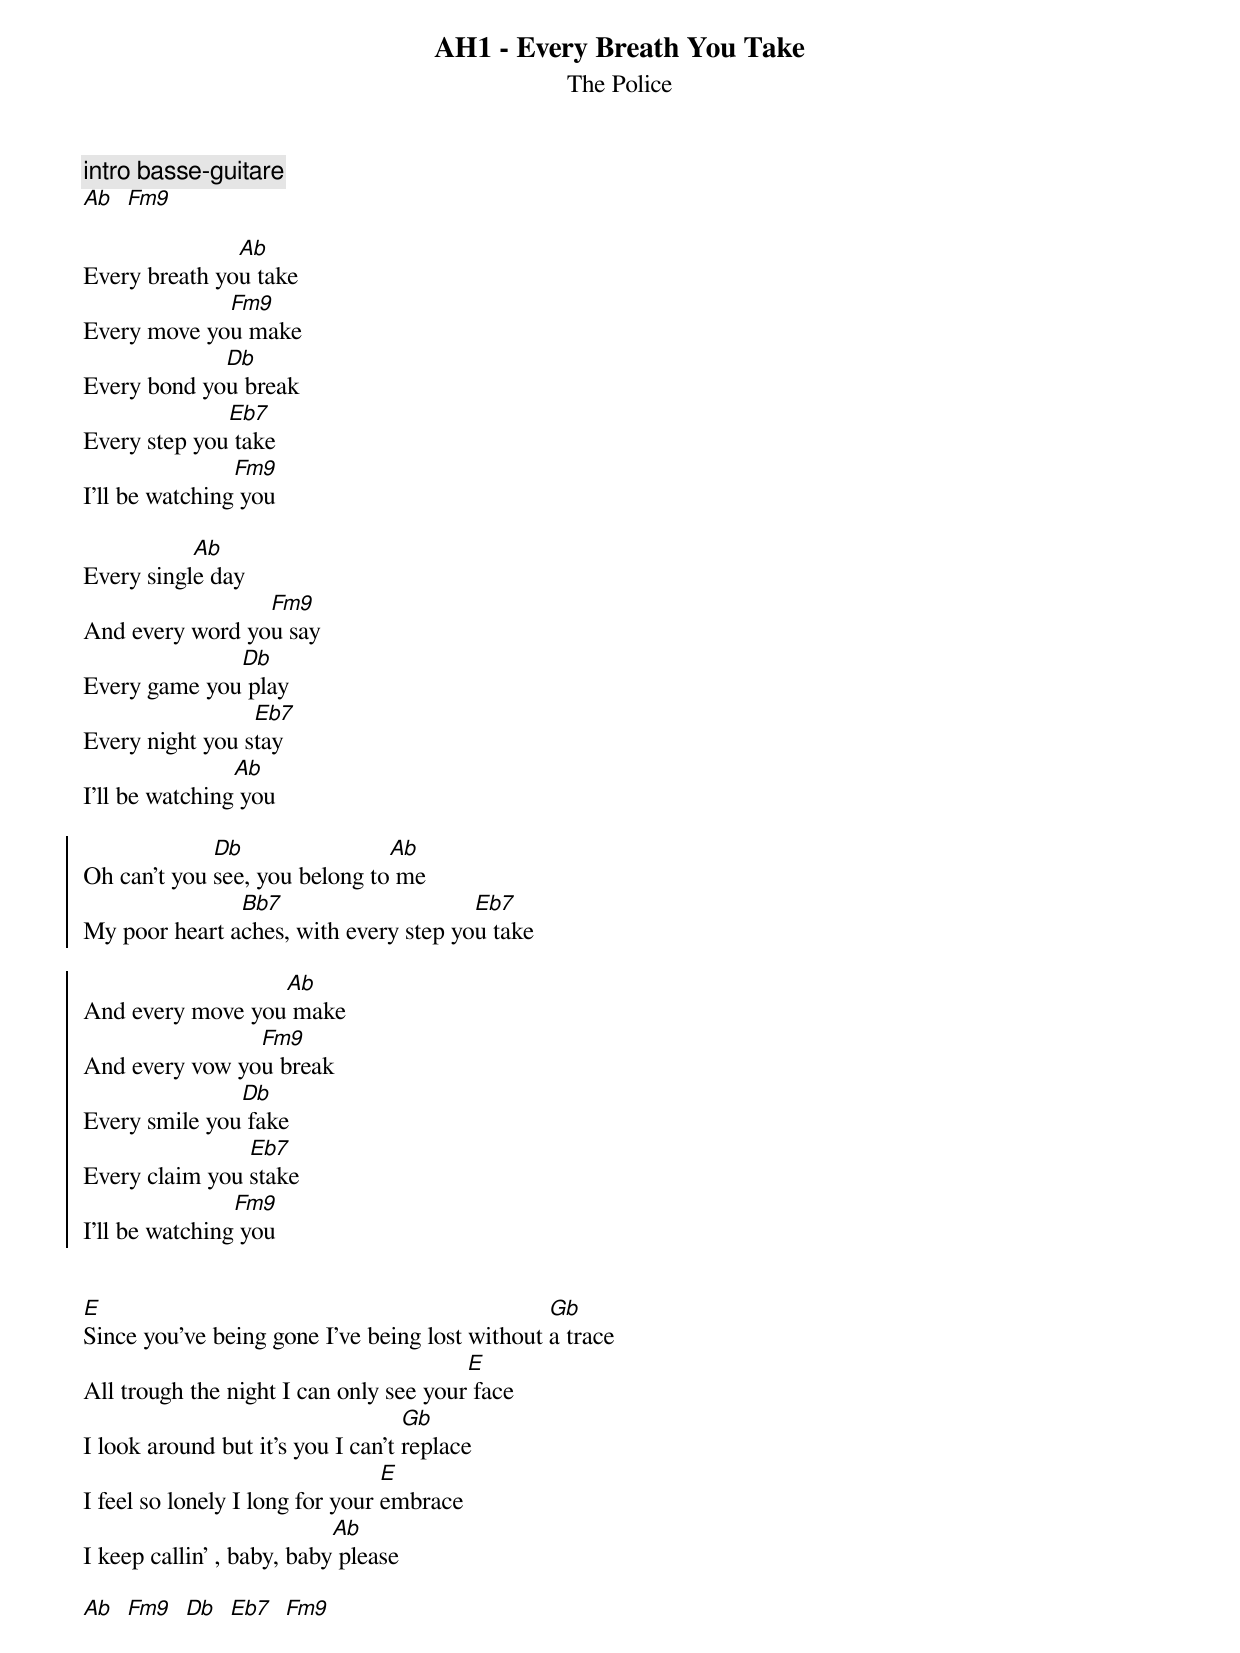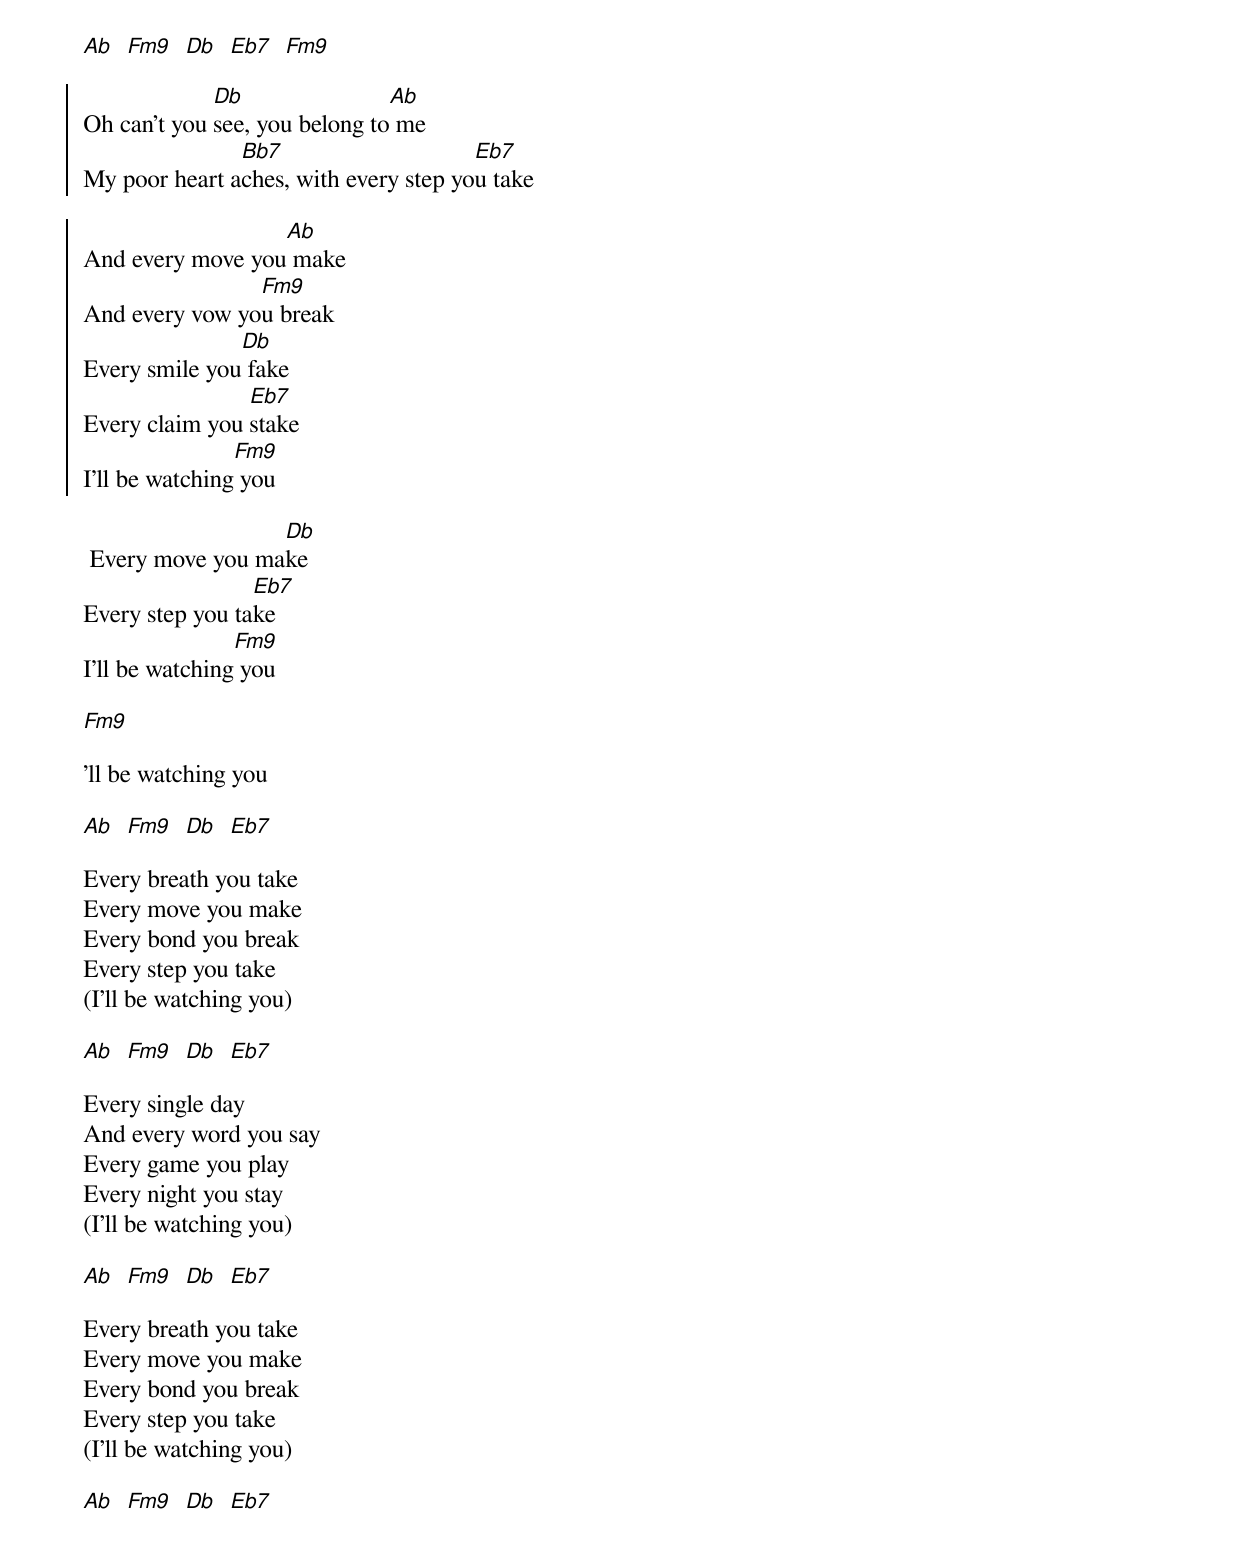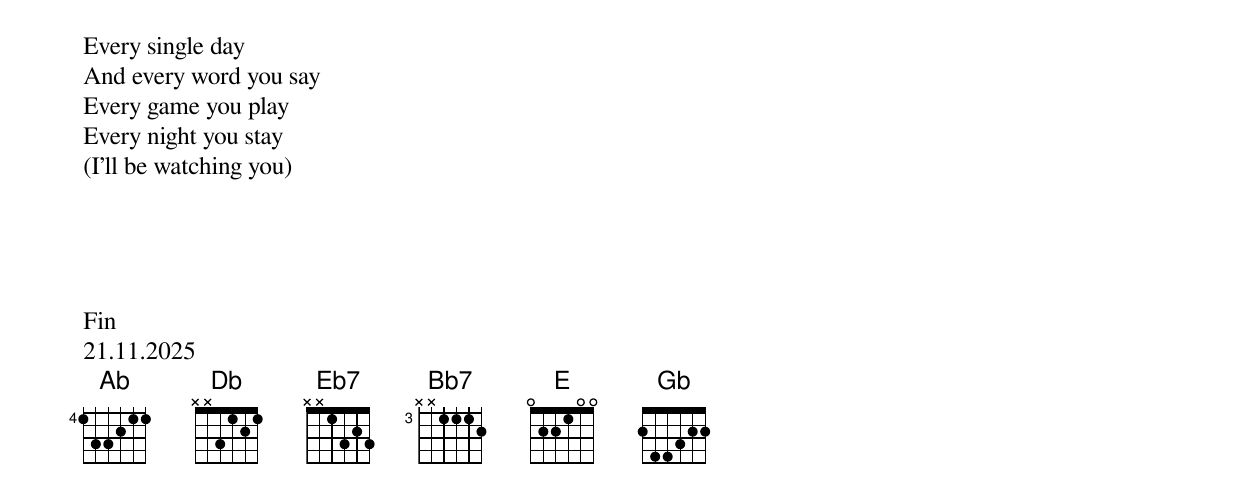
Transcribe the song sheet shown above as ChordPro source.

{t:AH1 - Every Breath You Take}
{st:The Police}
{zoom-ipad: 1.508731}

{c:intro basse-guitare}
[Ab]  [Fm9]

Every breath yo[Ab]u take
Every move yo[Fm9]u make
Every bond yo[Db]u break
Every step you[Eb7] take
I'll be watching[Fm9] you

Every singl[Ab]e day
And every word yo[Fm9]u say
Every game you[Db] play
Every night you s[Eb7]tay
I'll be watching[Ab] you

{soc}
Oh can't you [Db]see, you belong to[Ab] me
My poor heart a[Bb7]ches, with every step yo[Eb7]u take

And every move you[Ab] make
And every vow yo[Fm9]u break
Every smile you[Db] fake
Every claim you [Eb7]stake
I'll be watching[Fm9] you
{eoc}


[E]Since you've being gone I've being lost without [Gb]a trace
All trough the night I can only see your[E] face
I look around but it's you I can't [Gb]replace
I feel so lonely I long for your [E]embrace
I keep callin' , baby, baby[Ab] please

[Ab]  [Fm9]  [Db]  [Eb7]  [Fm9]

[Ab]  [Fm9]  [Db]  [Eb7]  [Fm9]

{soc}
Oh can't you [Db]see, you belong to[Ab] me
My poor heart a[Bb7]ches, with every step yo[Eb7]u take

And every move you[Ab] make
And every vow yo[Fm9]u break
Every smile you[Db] fake
Every claim you [Eb7]stake
I'll be watching[Fm9] you
{eoc}

 Every move you ma[Db]ke
Every step you ta[Eb7]ke
I'll be watching[Fm9] you

[Fm9]

'll be watching you

[Ab]  [Fm9]  [Db]  [Eb7]

Every breath you take
Every move you make
Every bond you break
Every step you take
(I'll be watching you)

[Ab]  [Fm9]  [Db]  [Eb7]

Every single day
And every word you say
Every game you play
Every night you stay
(I'll be watching you)

[Ab]  [Fm9]  [Db]  [Eb7]

Every breath you take
Every move you make
Every bond you break
Every step you take
(I'll be watching you)

[Ab]  [Fm9]  [Db]  [Eb7]

Every single day
And every word you say
Every game you play
Every night you stay
(I'll be watching you)





Fin
21.11.2025
